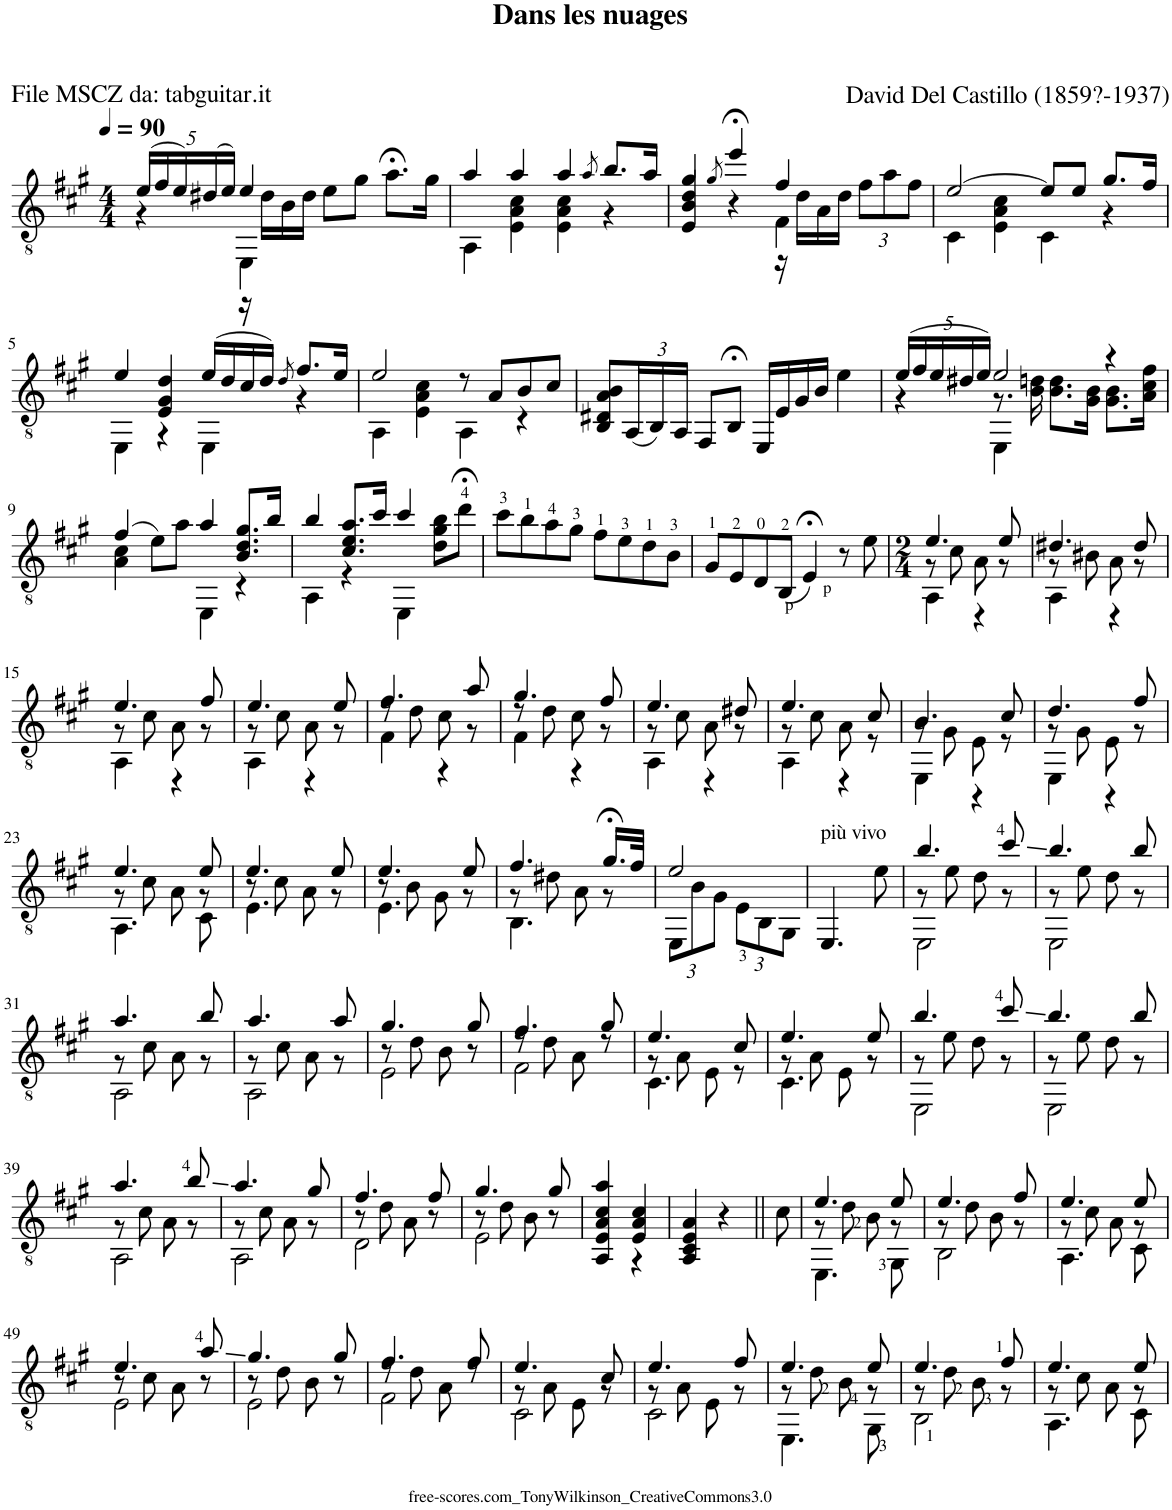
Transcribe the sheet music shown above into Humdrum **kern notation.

**kern
*part1
*staff1
*I"Guitar
*I'Guit.
*clefGv2
*k[f#c#g#]
*M4/4
*MM90
*Xbrackettup
=1
*^
*	*^
(20e/LL	4r	4ryy
20f#/	.	.
20e/)	.	.
(20d#X/	.	.
20e/JJ)	.	.
4e/	4EE\	16r
.	.	16d#\LL
.	.	16B\
.	.	16d#\JJ
8e\L	2ryy	2ryy
8g#\J	.	.
8.a;<\L	.	.
16g#\Jk	.	.
*	*v	*v
=2	=2
4a/	4AA\
4a/	4E\ 4A\ 4c#\
4a/	4E\ 4A\ 4c#\
8qa/	.
8.b/L	4r
16a/Jk	.
=3	=3
*	*^
4E/ 4B/ 4d/	2ryy	4g#/
8qg#/	.	.
4ee;</	.	4r
4f#/	4F#\	16r
.	.	16d\LL
.	.	16A\
.	.	16d\JJ
12f#\L	4ryy	4ryy
12a\	.	.
12f#\J	.	.
*	*v	*v
=4	=4
[2e/	4C#\
.	4E\ 4A\ 4c#\
8e/L]	4C#\
8e/J	.
8.g#/L	4r
16f#/Jk	.
!!LO:LB:g=z	!!
=5	=5
4e/	4EE\
4E/ 4G#/ 4d/	4r
(16e/LL	4EE\
16d/	.
16c#/	.
16d/JJ)	.
8qd/	.
8.f#/L	4r
16e/Jk	.
=6	=6
2e/	4AA\
.	4E\ 4A\ 4c#\
8r	4AA\
8A/L	.
8B/	4r
8c#/J	.
*v	*v
=7
8BB/ 8D#X/ 8A/ 8B/L
(24AA/L
24BB/)
24AA/JJ
8FF#/L
8BB;</J
16EE/LL
16E/
16G#/
16B/JJ
4e\
=8
*^
*	*^
(20e/LL	4r	4ryy
20f#/	.	.
20e/	.	.
20d#X/	.	.
20e/JJ)	.	.
2e/	8.r	4EE\
.	16B\ 16dn\	.
.	8.B\ 8.d\L	2ryy
.	16G#\ 16B\Jk	.
4r	8.G#\ 8.B\L	.
.	16A\ 16c#\ 16f#\Jk	.
*	*v	*v
!!LO:LB:g=z
=9	=9
(4f#/	4A\ 4c#\
8e\L)	4ryy
8a\J	.
4a/	4EE\
8.B/ 8.d/ 8.g#/L	4r
16b/Jk	.
=10	=10
4b/	4AA\
8.c#/ 8.e/ 8.a/L	4r
16cc#/Jk	.
4cc#/	4EE\
8d\ 8g#\ 8b\L	4ryy
8dd;<\J	.
*v	*v
=11
8cc#\L
8b\
8a\
8g#\J
8f#\L
8e\
8d\
8B\J
=12
8G#/L
8E/
8D/
(8BB/J
4E;</)
8r
8e\
=13
*M2/4
*^
*	*^
4.e/	8r	4AA\
.	8c#\	.
.	8A\	4r
8e/	8r	.
=14	=14	=14
4.d#X/	8r	4AA\
.	8B#X\	.
.	8A\	4r
8d#/	8r	.
!!LO:LB:g=z	!!	!!
=15	=15	=15
4.e/	8r	4AA\
.	8c#\	.
.	8A\	4r
8f#/	8r	.
=16	=16	=16
4.e/	8r	4AA\
.	8c#\	.
.	8A\	4r
8e/	8r	.
=17	=17	=17
4.f#/	8r	4F#\
.	8d\	.
.	8c#\	4r
8a/	8r	.
=18	=18	=18
4.g#/	8r	4F#\
.	8d\	.
.	8c#\	4r
8f#/	8r	.
=19	=19	=19
4.e/	8r	4AA\
.	8c#\	.
.	8A\	4r
8d#X/	8r	.
=20	=20	=20
4.e/	8r	4AA\
.	8c#\	.
.	8A\	4r
8c#/	8r	.
=21	=21	=21
4.B/	8r	4EE\
.	8G#\	.
.	8E\	4r
8c#/	8r	.
=22	=22	=22
4.d/	8r	4EE\
.	8G#\	.
.	8E\	4r
8f#/	8r	.
!!LO:LB:g=z	!!	!!
=23	=23	=23
4.e/	8r	4.AA\
.	8c#\	.
.	8A\	.
8e/	8r	8C#\
=24	=24	=24
4.e/	8r	4.E\
.	8c#\	.
.	8A\	.
8e/	8r	8ryy
=25	=25	=25
4.e/	8r	4.E\
.	8B\	.
.	8G#\	.
8e/	8r	8ryy
=26	=26	=26
4.f#/	8r	4.BB\
.	8d#X\	.
.	8A\	.
16.g#;</LL	8r	8ryy
32f#/JJk	.	.
*	*v	*v
=27	=27
2e/	12EE\L
.	12B\
.	12G#\J
.	12E\L
.	12BB\
.	12GG#\J
=28	=28
!LO:TX:a:t=più vivo	!
*v	*v
4.EE/
8e\
=29
*^
*	*^
4.b/	8r	2EE\
.	8e\	.
.	8d\	.
8cc#/	8r	.
=30	=30	=30
4.b/	8r	2EE\
.	8e\	.
.	8d\	.
8b/	8r	.
!!LO:LB:g=z	!!	!!
=31	=31	=31
4.a/	8r	2AA\
.	8c#\	.
.	8A\	.
8b/	8r	.
=32	=32	=32
4.a/	8r	2AA\
.	8c#\	.
.	8A\	.
8a/	8r	.
=33	=33	=33
4.g#/	8r	2E\
.	8d\	.
.	8B\	.
8g#/	8r	.
=34	=34	=34
4.f#/	8r	2F#\
.	8d\	.
.	8A\	.
8g#/	8r	.
=35	=35	=35
4.e/	8r	4.C#\
.	8A\	.
.	8E\	.
8c#/	8r	8ryy
=36	=36	=36
4.e/	8r	4.C#\
.	8A\	.
.	8E\	.
8e/	8r	8ryy
=37	=37	=37
4.b/	8r	2EE\
.	8e\	.
.	8d\	.
8cc#/	8r	.
=38	=38	=38
4.b/	8r	2EE\
.	8e\	.
.	8d\	.
8b/	8r	.
!!LO:LB:g=z	!!	!!
=39	=39	=39
4.a/	8r	2AA\
.	8c#\	.
.	8A\	.
8b/	8r	.
=40	=40	=40
4.a/	8r	2AA\
.	8c#\	.
.	8A\	.
8g#/	8r	.
=41	=41	=41
4.f#/	8r	2D\
.	8d\	.
.	8A\	.
8f#/	8r	.
=42	=42	=42
4.g#/	8r	2E\
.	8d\	.
.	8B\	.
8g#/	8r	.
*	*v	*v
=43	=43
4AA/ 4E/ 4A/ 4c#/ 4a/	4ryy
4E/ 4A/ 4c#/	4r
*v	*v
=44
4AA/ 4C#/ 4E/ 4A/
4r
=45||
8c#\
=46
*^
*	*^
4.e/	8r	4.EE\
.	8d\	.
.	8B\	.
8e/	8r	8GG#\
=47	=47	=47
4.e/	8r	2BB\
.	8d\	.
.	8B\	.
8f#/	8r	.
=48	=48	=48
4.e/	8r	4.AA\
.	8c#\	.
.	8A\	.
8e/	8r	8C#\
!!LO:LB:g=z	!!	!!
=49	=49	=49
4.e/	8r	2E\
.	8c#\	.
.	8A\	.
8a/	8r	.
=50	=50	=50
4.g#/	8r	2E\
.	8d\	.
.	8B\	.
8g#/	8r	.
=51	=51	=51
4.f#/	8r	2F#\
.	8d\	.
.	8A\	.
8f#/	8r	.
=52	=52	=52
4.e/	8r	2C#\
.	8A\	.
.	8E\	.
8c#/	8r	.
=53	=53	=53
4.e/	8r	2C#\
.	8A\	.
.	8E\	.
8f#/	8r	.
=54	=54	=54
4.e/	8r	4.EE\
.	8d\	.
.	8B\	.
8e/	8r	8GG#\
=55	=55	=55
4.e/	8r	2BB\
.	8d\	.
.	8B\	.
8f#/	8r	.
=56	=56	=56
4.e/	8r	4.AA\
.	8c#\	.
.	8A\	.
8e/	8r	8C#\
*v	*v	*v
=
*-
